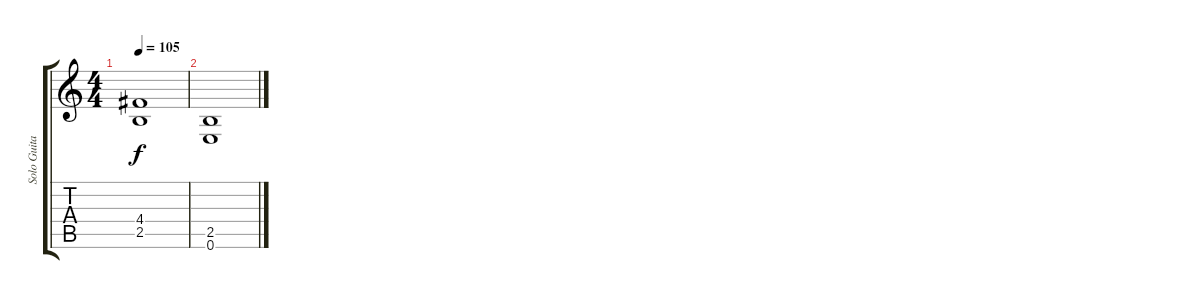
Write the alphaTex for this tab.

\track ("Solo Guitar" "Solo Guita") {instrument distortionguitar}
\staff {score tabs}
\tuning (E4 B3 G3 D3 A2 E2) {hide}
\ts (4 4)
\tempo 105
\clef g2
\ks c
(4.4 2.5).1{dy f} |
(2.5 0.6).1
